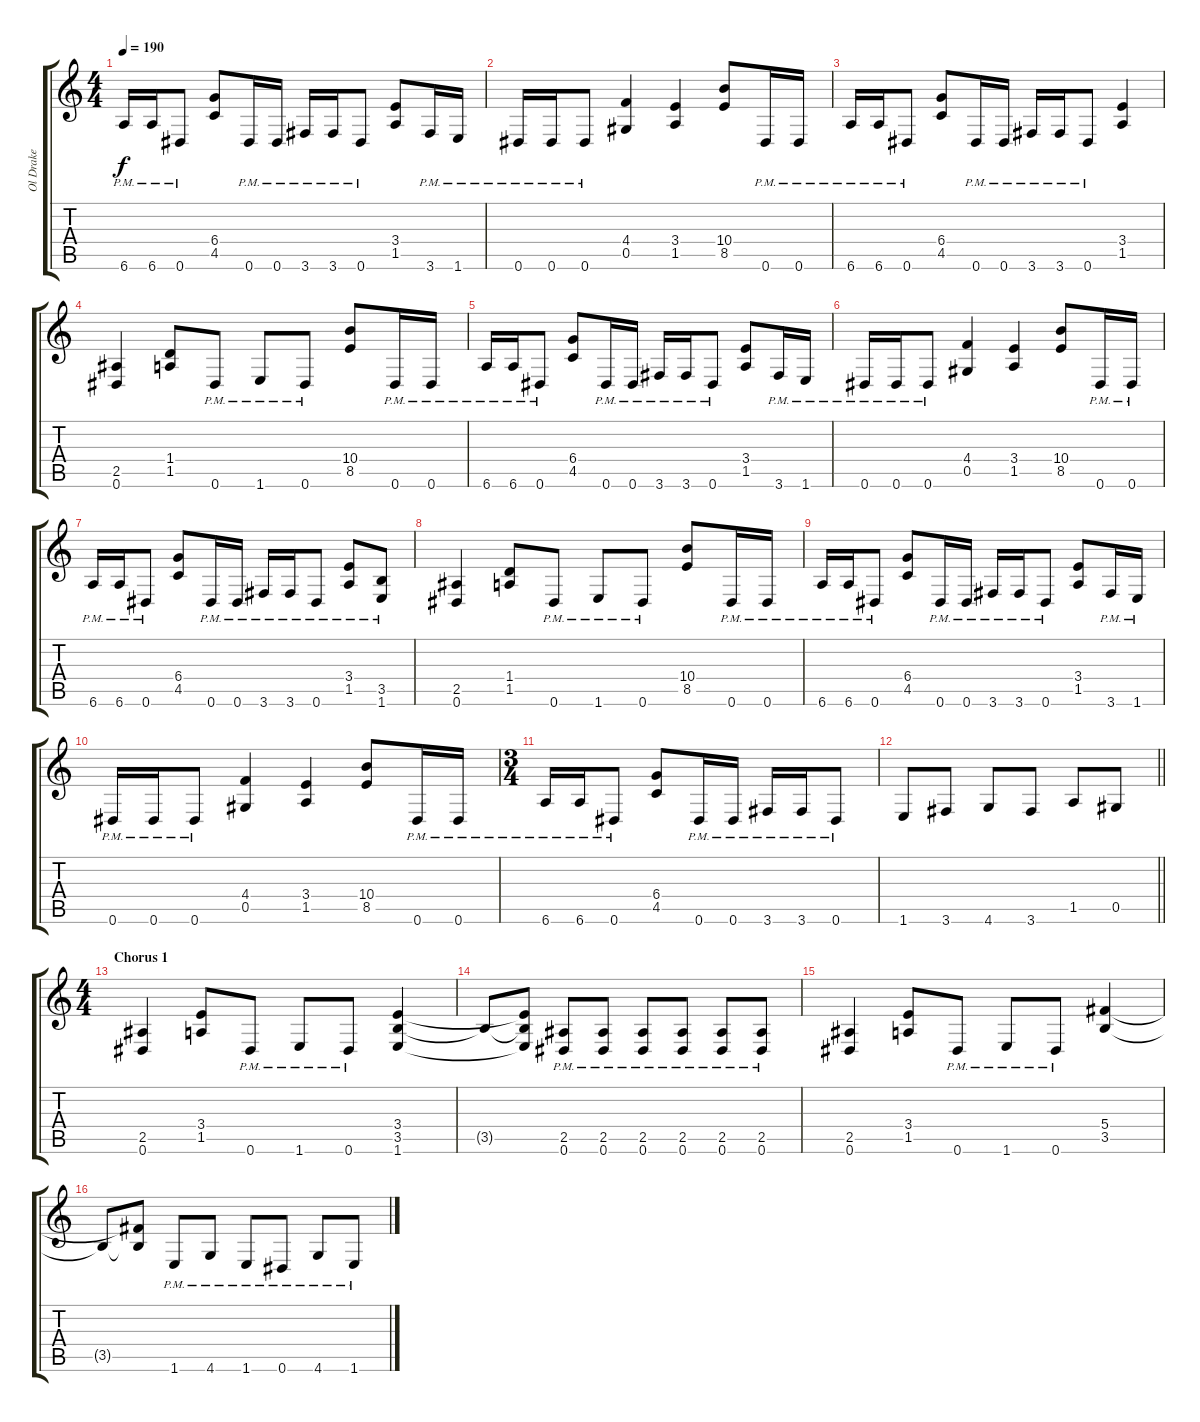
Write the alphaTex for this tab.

\track ("Ol Drake" "Ol Drake") {instrument distortionguitar}
\staff {score tabs}
\tuning (Eb4 Bb3 Gb3 Db3 Ab2 Eb2) {hide}
\ts (4 4)
\tempo 190
\clef g2
\ks c
6.6{pm}.16{dy f} 6.6{pm}.16 0.6{pm}.8 (6.4 4.5).8 0.6{pm}.16 0.6{pm}.16 3.6{pm}.16 3.6{pm}.16 0.6{pm}.8 (3.4 1.5).8 3.6{pm}.16 1.6{pm}.16 |
0.6{pm}.16 0.6{pm}.16 0.6{pm}.8 (4.4 0.5).4 (3.4 1.5).4 (10.4 8.5).8 0.6{pm}.16 0.6{pm}.16 |
6.6{pm}.16 6.6{pm}.16 0.6{pm}.8 (6.4 4.5).8 0.6{pm}.16 0.6{pm}.16 3.6{pm}.16 3.6{pm}.16 0.6{pm}.8 (3.4 1.5).4 |
(2.5 0.6).4 (1.4 1.5).8 0.6{pm}.8 1.6{pm}.8 0.6{pm}.8 (10.4 8.5).8 0.6{pm}.16 0.6{pm}.16 |
6.6{pm}.16 6.6{pm}.16 0.6{pm}.8 (6.4 4.5).8 0.6{pm}.16 0.6{pm}.16 3.6{pm}.16 3.6{pm}.16 0.6{pm}.8 (3.4 1.5).8 3.6{pm}.16 1.6{pm}.16 |
0.6{pm}.16 0.6{pm}.16 0.6{pm}.8 (4.4 0.5).4 (3.4 1.5).4 (10.4 8.5).8 0.6{pm}.16 0.6{pm}.16 |
6.6{pm}.16 6.6{pm}.16 0.6{pm}.8 (6.4 4.5).8 0.6{pm}.16 0.6{pm}.16 3.6{pm}.16 3.6{pm}.16 0.6{pm}.8 (3.4{pm} 1.5{pm}).8 (3.5{pm} 1.6{pm}).8 |
(2.5 0.6).4 (1.4 1.5).8 0.6{pm}.8 1.6{pm}.8 0.6{pm}.8 (10.4 8.5).8 0.6{pm}.16 0.6{pm}.16 |
6.6{pm}.16 6.6{pm}.16 0.6{pm}.8 (6.4 4.5).8 0.6{pm}.16 0.6{pm}.16 3.6{pm}.16 3.6{pm}.16 0.6{pm}.8 (3.4 1.5).8 3.6{pm}.16 1.6{pm}.16 |
0.6{pm}.16 0.6{pm}.16 0.6{pm}.8 (4.4 0.5).4 (3.4 1.5).4 (10.4 8.5).8 0.6{pm}.16 0.6{pm}.16 |
\ts (3 4)
6.6{pm}.16 6.6{pm}.16 0.6{pm}.8 (6.4 4.5).8 0.6{pm}.16 0.6{pm}.16 3.6{pm}.16 3.6{pm}.16 0.6{pm}.8 |
\barLineRight lightlight
1.6.8 3.6.8 4.6.8 3.6.8 1.5.8 0.5.8 |
\ts (4 4)
\section ("" "Chorus 1")
(2.5 0.6).4 (3.4 1.5).8 0.6{pm}.8 1.6{pm}.8 0.6{pm}.8 (3.4 3.5 1.6).4 |
3.5{t}.8 (3.4{t} 3.5{t} 1.6{t}).8 (2.5{pm} 0.6{pm}).8 (2.5{pm} 0.6{pm}).8 (2.5{pm} 0.6{pm}).8 (2.5{pm} 0.6{pm}).8 (2.5{pm} 0.6{pm}).8 (2.5{pm} 0.6{pm}).8 |
(2.5 0.6).4 (3.4 1.5).8 0.6{pm}.8 1.6{pm}.8 0.6{pm}.8 (5.4 3.5).4 |
3.5{t}.8 (5.4{t} 3.5{t}).8 1.6{pm}.8 4.6{pm}.8 1.6{pm}.8 0.6{pm}.8 4.6{pm}.8 1.6{pm}.8
